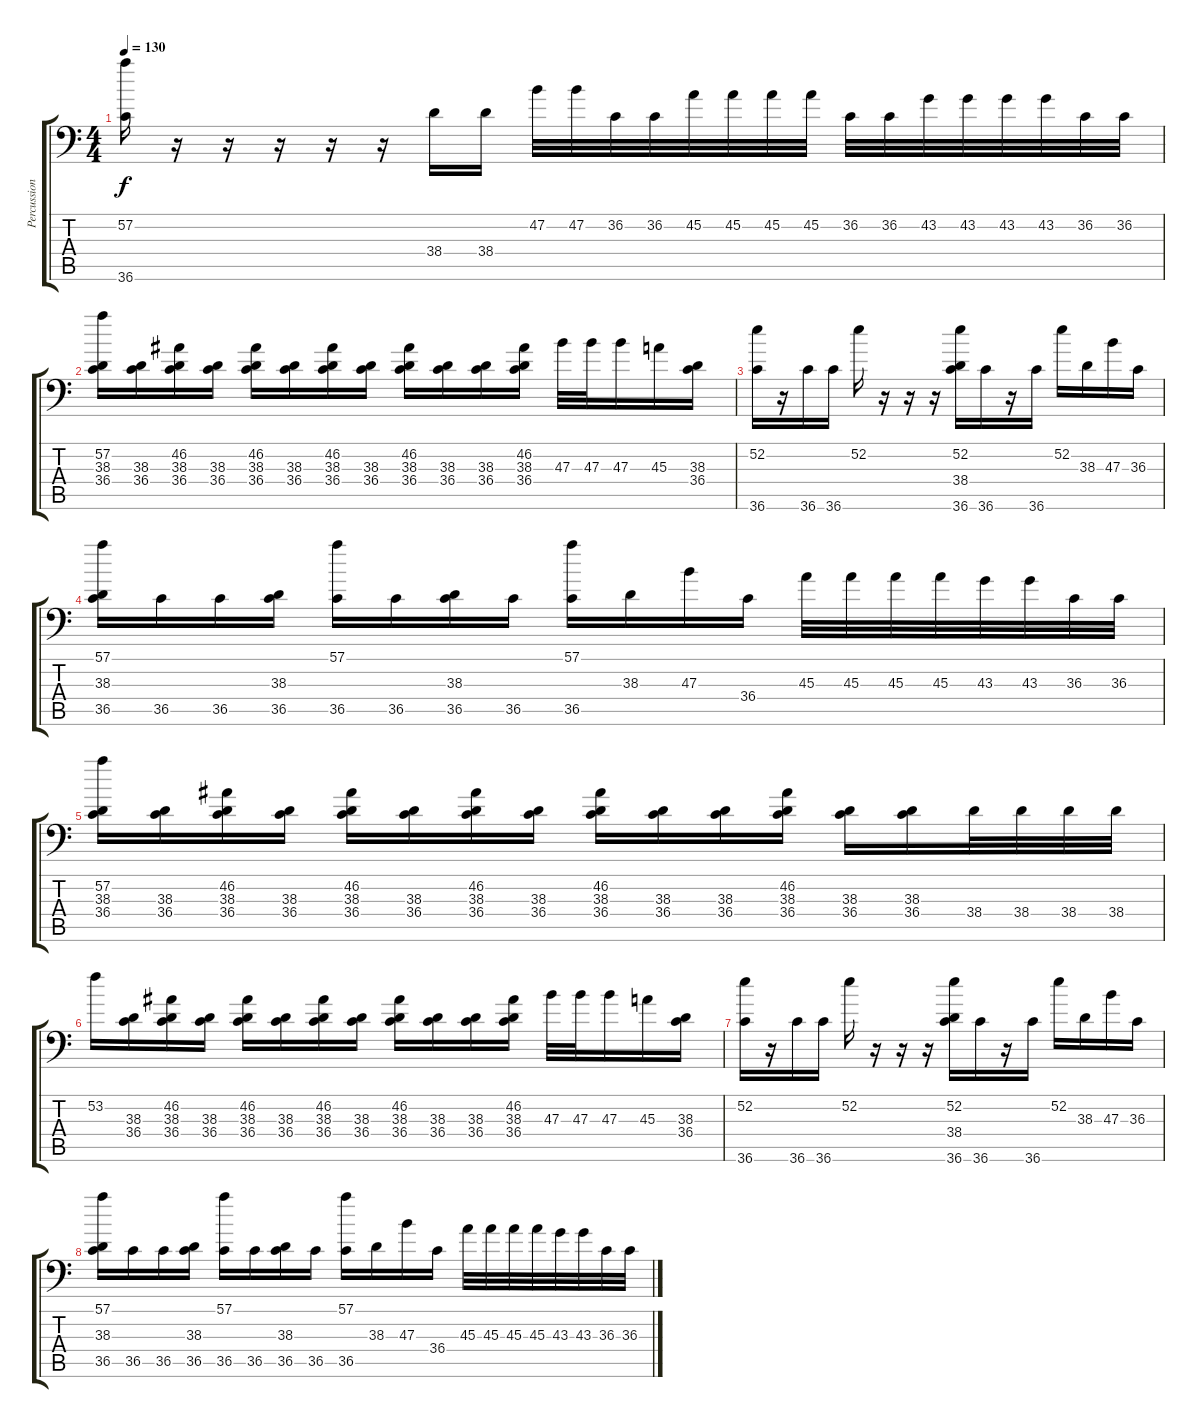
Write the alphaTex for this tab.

\track ("Percussion" "Percussion") {instrument acousticgrandpiano}
\staff {score tabs}
\tuning (C-1 C-1 C-1 C-1 C-1 C-1) {hide}
\ts (4 4)
\tempo 130
\clef f4
\ks c
(57.2 36.6).16{dy f} r.16 r.16 r.16 r.16 r.16 38.4.16 38.4.16 47.2.32 47.2.32 36.2.32 36.2.32 45.2.32 45.2.32 45.2.32 45.2.32 36.2.32 36.2.32 43.2.32 43.2.32 43.2.32 43.2.32 36.2.32 36.2.32 |
(57.2 38.3 36.4).16 (38.3 36.4).16 (46.2 38.3 36.4).16 (38.3 36.4).16 (46.2 38.3 36.4).16 (38.3 36.4).16 (46.2 38.3 36.4).16 (38.3 36.4).16 (46.2 38.3 36.4).16 (38.3 36.4).16 (38.3 36.4).16 (46.2 38.3 36.4).16 47.3.32 47.3.32 47.3.16 45.3.16 (38.3 36.4).16 |
(52.2 36.6).16 r.16 36.6.16 36.6.16 52.2.16 r.16 r.16 r.16 (52.2 38.4 36.6).16 36.6.16 r.16 36.6.16 52.2.16 38.3.16 47.3.16 36.3.16 |
(57.1 38.3 36.5).16 36.5.16 36.5.16 (38.3 36.5).16 (57.1 36.5).16 36.5.16 (38.3 36.5).16 36.5.16 (57.1 36.5).16 38.3.16 47.3.16 36.4.16 45.3.32 45.3.32 45.3.32 45.3.32 43.3.32 43.3.32 36.3.32 36.3.32 |
(57.2 38.3 36.4).16 (38.3 36.4).16 (46.2 38.3 36.4).16 (38.3 36.4).16 (46.2 38.3 36.4).16 (38.3 36.4).16 (46.2 38.3 36.4).16 (38.3 36.4).16 (46.2 38.3 36.4).16 (38.3 36.4).16 (38.3 36.4).16 (46.2 38.3 36.4).16 (38.3 36.4).16 (38.3 36.4).16 38.4.32 38.4.32 38.4.32 38.4.32 |
53.2.16 (38.3 36.4).16 (46.2 38.3 36.4).16 (38.3 36.4).16 (46.2 38.3 36.4).16 (38.3 36.4).16 (46.2 38.3 36.4).16 (38.3 36.4).16 (46.2 38.3 36.4).16 (38.3 36.4).16 (38.3 36.4).16 (46.2 38.3 36.4).16 47.3.32 47.3.32 47.3.16 45.3.16 (38.3 36.4).16 |
(52.2 36.6).16 r.16 36.6.16 36.6.16 52.2.16 r.16 r.16 r.16 (52.2 38.4 36.6).16 36.6.16 r.16 36.6.16 52.2.16 38.3.16 47.3.16 36.3.16 |
(57.1 38.3 36.5).16 36.5.16 36.5.16 (38.3 36.5).16 (57.1 36.5).16 36.5.16 (38.3 36.5).16 36.5.16 (57.1 36.5).16 38.3.16 47.3.16 36.4.16 45.3.32 45.3.32 45.3.32 45.3.32 43.3.32 43.3.32 36.3.32 36.3.32
